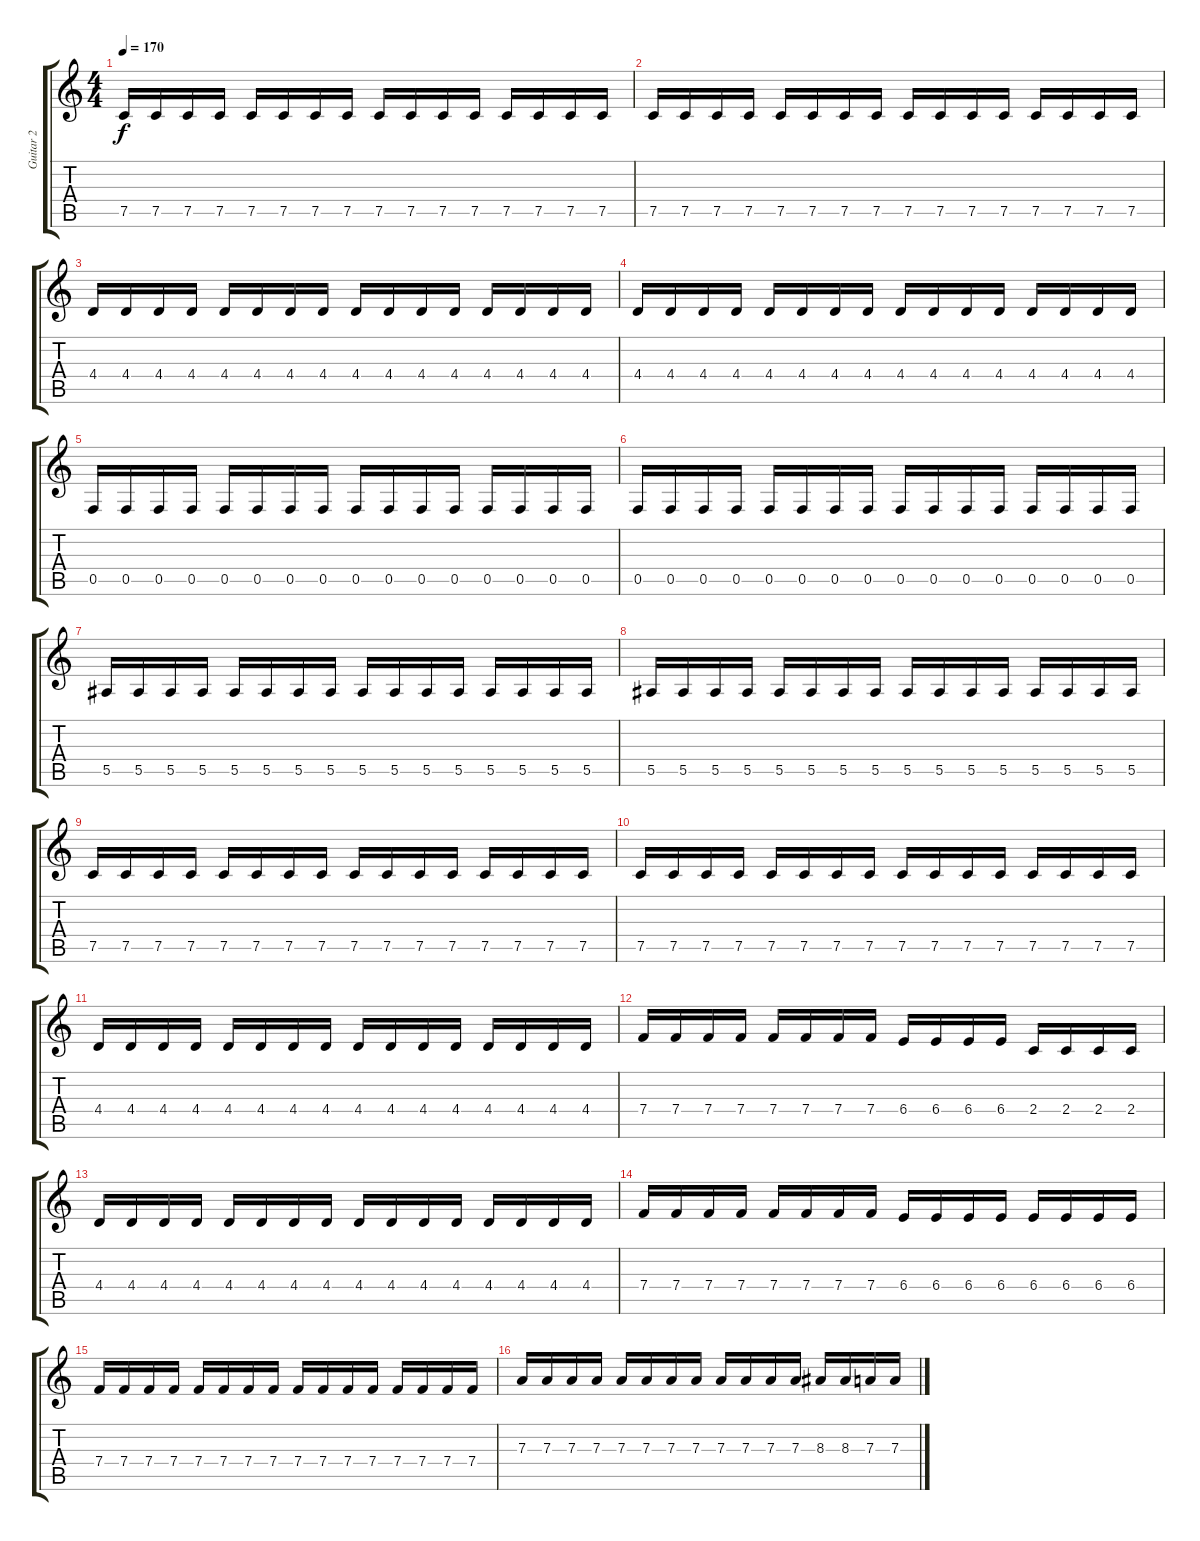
\track ("Guitar 2" "Guitar 2") {instrument distortionguitar}
\staff {score tabs}
\tuning (C4 G3 D3 Bb2 F2 C2) {hide}
\ts (4 4)
\tempo 170
\clef g2
\ks c
7.5.16{dy f} 7.5.16 7.5.16 7.5.16 7.5.16 7.5.16 7.5.16 7.5.16 7.5.16 7.5.16 7.5.16 7.5.16 7.5.16 7.5.16 7.5.16 7.5.16 |
7.5.16 7.5.16 7.5.16 7.5.16 7.5.16 7.5.16 7.5.16 7.5.16 7.5.16 7.5.16 7.5.16 7.5.16 7.5.16 7.5.16 7.5.16 7.5.16 |
4.4.16 4.4.16 4.4.16 4.4.16 4.4.16 4.4.16 4.4.16 4.4.16 4.4.16 4.4.16 4.4.16 4.4.16 4.4.16 4.4.16 4.4.16 4.4.16 |
4.4.16 4.4.16 4.4.16 4.4.16 4.4.16 4.4.16 4.4.16 4.4.16 4.4.16 4.4.16 4.4.16 4.4.16 4.4.16 4.4.16 4.4.16 4.4.16 |
0.5.16 0.5.16 0.5.16 0.5.16 0.5.16 0.5.16 0.5.16 0.5.16 0.5.16 0.5.16 0.5.16 0.5.16 0.5.16 0.5.16 0.5.16 0.5.16 |
0.5.16 0.5.16 0.5.16 0.5.16 0.5.16 0.5.16 0.5.16 0.5.16 0.5.16 0.5.16 0.5.16 0.5.16 0.5.16 0.5.16 0.5.16 0.5.16 |
5.5.16 5.5.16 5.5.16 5.5.16 5.5.16 5.5.16 5.5.16 5.5.16 5.5.16 5.5.16 5.5.16 5.5.16 5.5.16 5.5.16 5.5.16 5.5.16 |
5.5.16 5.5.16 5.5.16 5.5.16 5.5.16 5.5.16 5.5.16 5.5.16 5.5.16 5.5.16 5.5.16 5.5.16 5.5.16 5.5.16 5.5.16 5.5.16 |
7.5.16 7.5.16 7.5.16 7.5.16 7.5.16 7.5.16 7.5.16 7.5.16 7.5.16 7.5.16 7.5.16 7.5.16 7.5.16 7.5.16 7.5.16 7.5.16 |
7.5.16 7.5.16 7.5.16 7.5.16 7.5.16 7.5.16 7.5.16 7.5.16 7.5.16 7.5.16 7.5.16 7.5.16 7.5.16 7.5.16 7.5.16 7.5.16 |
4.4.16 4.4.16 4.4.16 4.4.16 4.4.16 4.4.16 4.4.16 4.4.16 4.4.16 4.4.16 4.4.16 4.4.16 4.4.16 4.4.16 4.4.16 4.4.16 |
7.4.16 7.4.16 7.4.16 7.4.16 7.4.16 7.4.16 7.4.16 7.4.16 6.4.16 6.4.16 6.4.16 6.4.16 2.4.16 2.4.16 2.4.16 2.4.16 |
4.4.16 4.4.16 4.4.16 4.4.16 4.4.16 4.4.16 4.4.16 4.4.16 4.4.16 4.4.16 4.4.16 4.4.16 4.4.16 4.4.16 4.4.16 4.4.16 |
7.4.16 7.4.16 7.4.16 7.4.16 7.4.16 7.4.16 7.4.16 7.4.16 6.4.16 6.4.16 6.4.16 6.4.16 6.4.16 6.4.16 6.4.16 6.4.16 |
7.4.16 7.4.16 7.4.16 7.4.16 7.4.16 7.4.16 7.4.16 7.4.16 7.4.16 7.4.16 7.4.16 7.4.16 7.4.16 7.4.16 7.4.16 7.4.16 |
7.3.16 7.3.16 7.3.16 7.3.16 7.3.16 7.3.16 7.3.16 7.3.16 7.3.16 7.3.16 7.3.16 7.3.16 8.3.16 8.3.16 7.3.16 7.3.16
